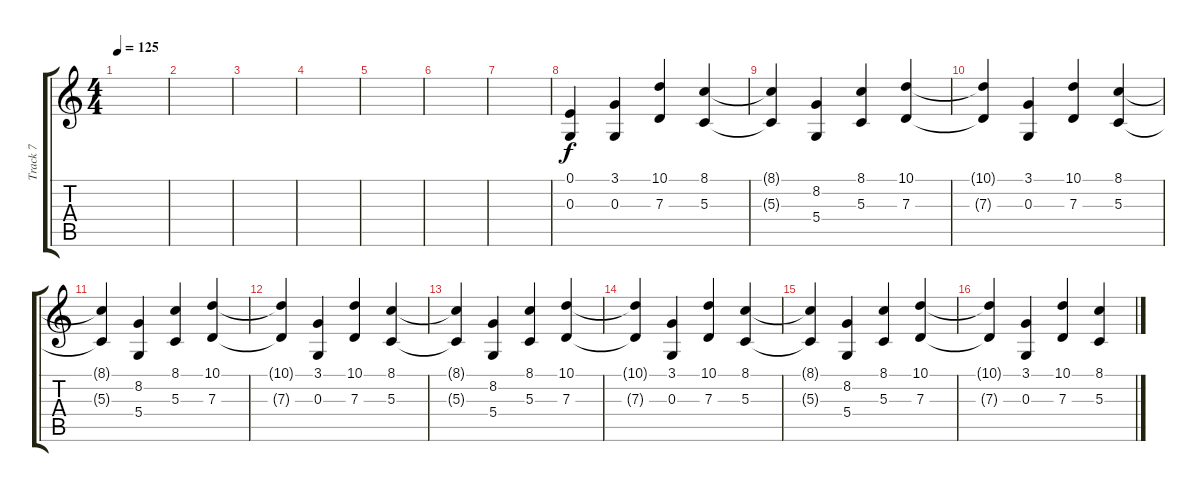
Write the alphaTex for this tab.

\track ("Track 7" "Track 7") {instrument stringensemble1}
\staff {score tabs}
\tuning (E4 B3 G3 D3 A2 E2) {hide}
\ts (4 4)
\tempo 125
\clef g2
\ks c
|
|
|
|
|
|
|
(0.1 0.3).4 (3.1 0.3).4 (10.1 7.3).4 (8.1 5.3).4 |
(8.1{t} 5.3{t}).4{volume 8} (8.2 5.4).4 (8.1 5.3).4 (10.1 7.3).4 |
(10.1{t} 7.3{t}).4{volume 13} (3.1 0.3).4 (10.1 7.3).4 (8.1 5.3).4 |
(8.1{t} 5.3{t}).4{volume 8} (8.2 5.4).4 (8.1 5.3).4 (10.1 7.3).4 |
(10.1{t} 7.3{t}).4{volume 9} (3.1 0.3).4 (10.1 7.3).4 (8.1 5.3).4 |
(8.1{t} 5.3{t}).4{volume 6} (8.2 5.4).4 (8.1 5.3).4 (10.1 7.3).4 |
(10.1{t} 7.3{t}).4{volume 10} (3.1 0.3).4 (10.1 7.3).4 (8.1 5.3).4 |
(8.1{t} 5.3{t}).4{volume 6} (8.2 5.4).4 (8.1 5.3).4 (10.1 7.3).4 |
(10.1{t} 7.3{t}).4{volume 9} (3.1 0.3).4 (10.1 7.3).4 (8.1 5.3).4
